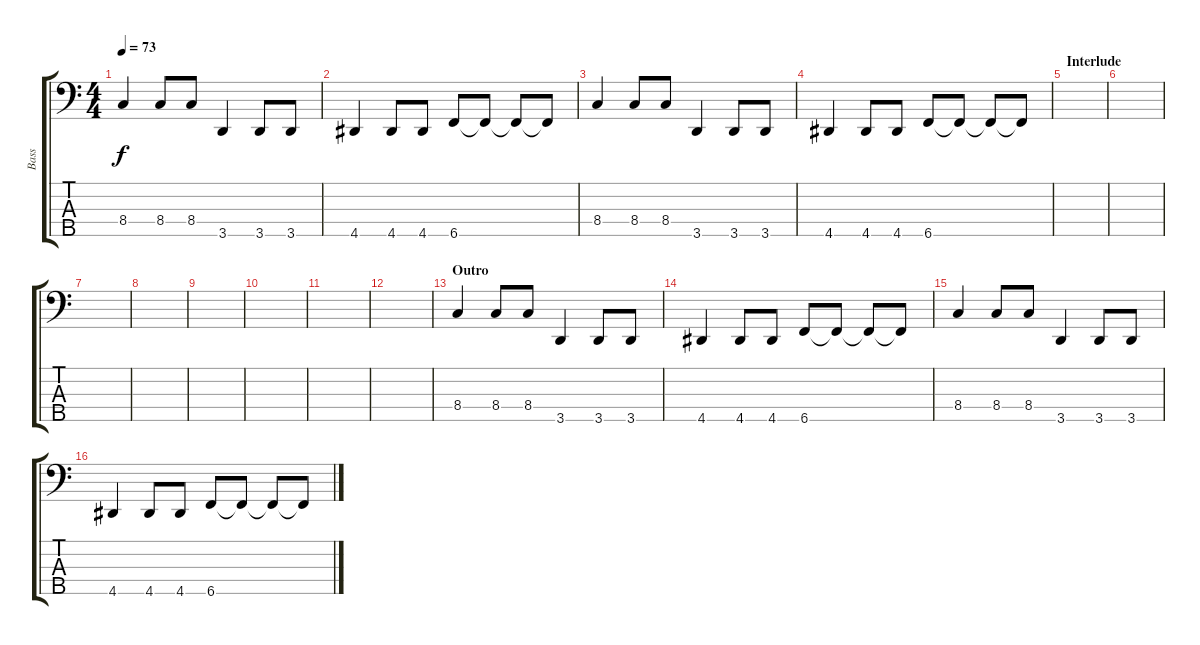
\track ("Bass" "Bass") {instrument electricbasspick}
\staff {score tabs}
\tuning (G2 D2 A1 E1 B0) {hide}
\ts (4 4)
\tempo 73
\clef f4
\ks c
8.4.4{dy f} 8.4.8 8.4.8 3.5.4 3.5.8 3.5.8 |
4.5.4 4.5.8 4.5.8 6.5.8 6.5{t}.8 6.5{t}.8 6.5{t}.8 |
8.4.4 8.4.8 8.4.8 3.5.4 3.5.8 3.5.8 |
4.5.4 4.5.8 4.5.8 6.5.8 6.5{t}.8 6.5{t}.8 6.5{t}.8 |
\section ("" "Interlude")
|
|
|
|
|
|
|
|
\section ("" "Outro")
8.4.4 8.4.8 8.4.8 3.5.4 3.5.8 3.5.8 |
4.5.4 4.5.8 4.5.8 6.5.8 6.5{t}.8 6.5{t}.8 6.5{t}.8 |
8.4.4 8.4.8 8.4.8 3.5.4 3.5.8 3.5.8 |
4.5.4 4.5.8 4.5.8 6.5.8 6.5{t}.8 6.5{t}.8 6.5{t}.8
